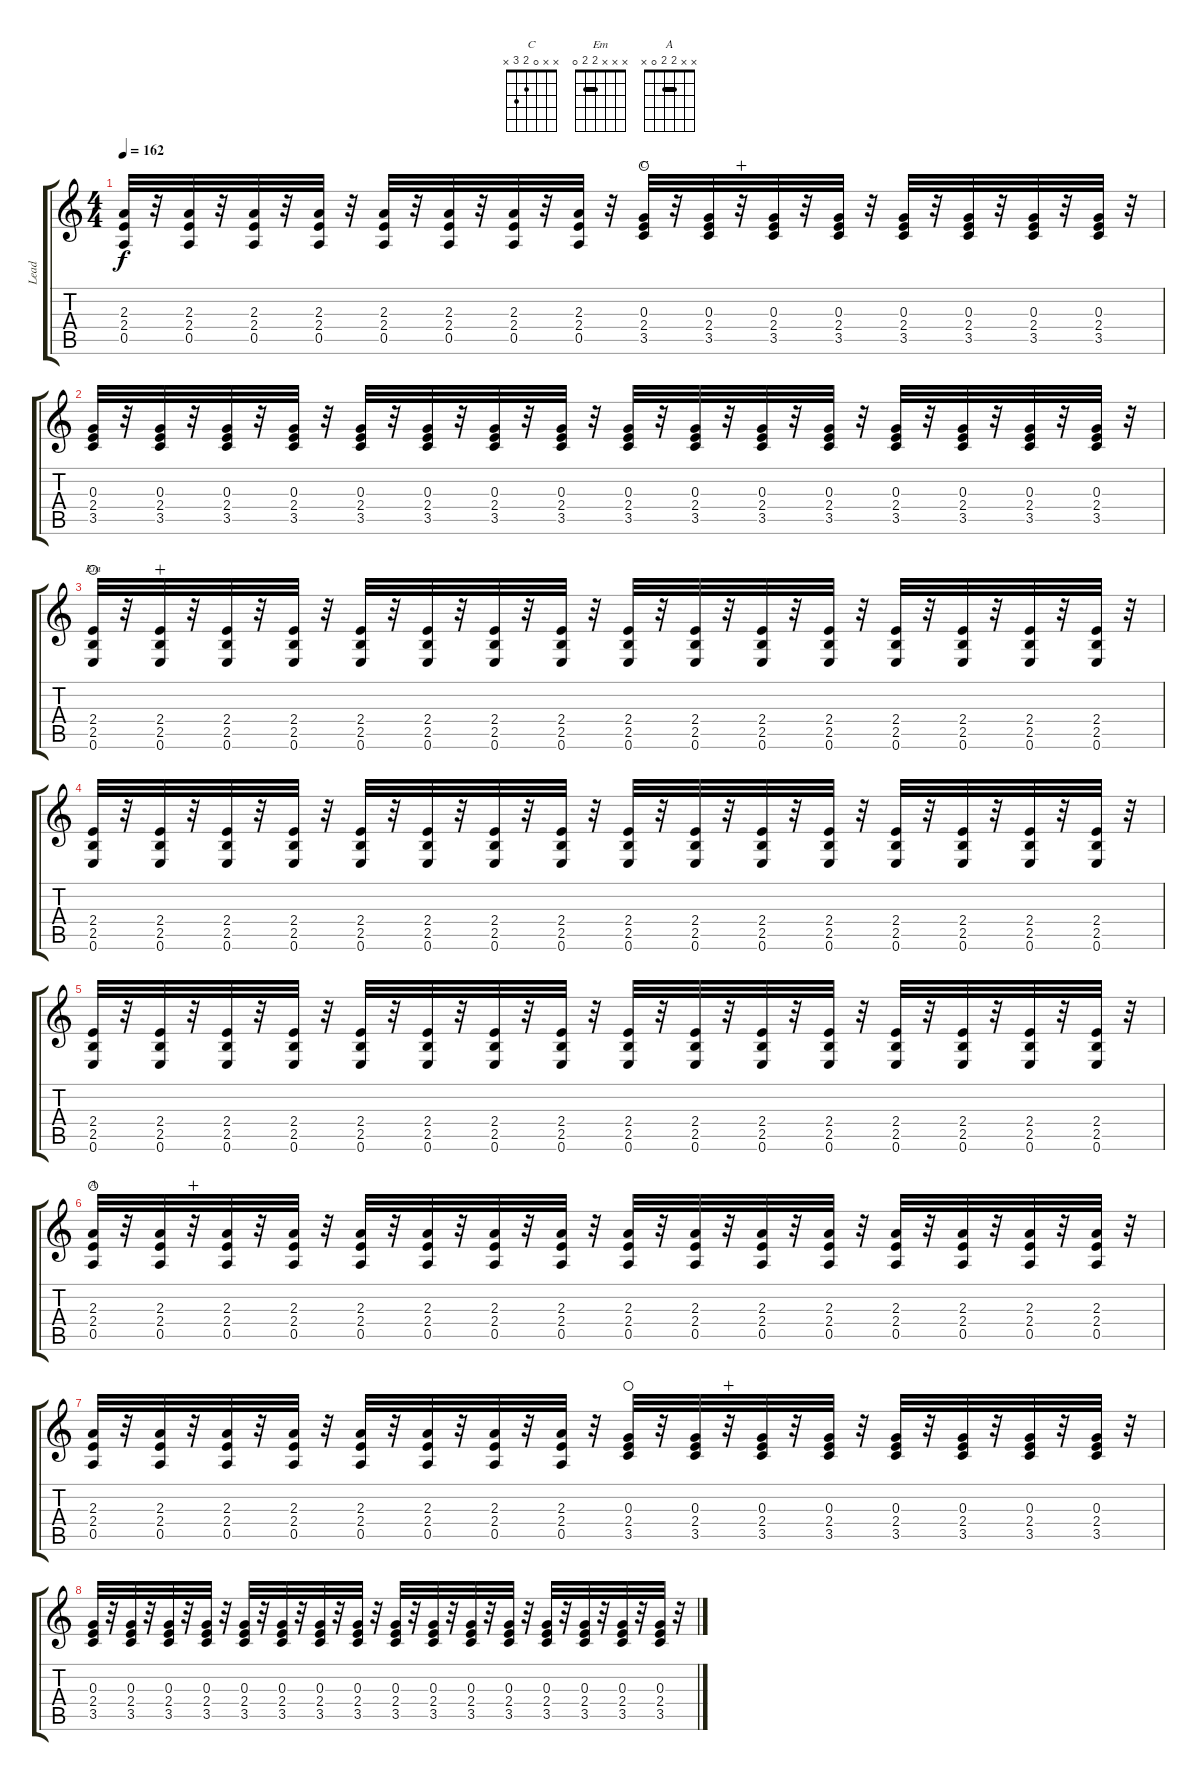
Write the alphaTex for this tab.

\track ("Lead" "Lead") {instrument acousticguitarsteel}
\staff {score tabs}
\tuning (E4 B3 G3 D3 A2 E2) {hide}
\chord ("C" x x 0 2 3 x)
\chord ("Em" x x x 2 2 0) {barre 2}
\chord ("A" x x 2 2 0 x) {barre 2}
\ts (4 4)
\tempo 162
\clef g2
\ks c
(2.3 2.4 0.5).32{dy f} r.32 (2.3 2.4 0.5).32 r.32 (2.3 2.4 0.5).32 r.32 (2.3 2.4 0.5).32{volume 5} r.32 (2.3 2.4 0.5).32 r.32 (2.3 2.4 0.5).32 r.32 (2.3 2.4 0.5).32 r.32 (2.3 2.4 0.5).32 r.32 (0.3 2.4 3.5).32{ch "C" volume 13 waho} r.32 (0.3 2.4 3.5).32 r.32{wahc} (0.3 2.4 3.5).32 r.32 (0.3 2.4 3.5).32 r.32 (0.3 2.4 3.5).32 r.32 (0.3 2.4 3.5).32 r.32 (0.3 2.4 3.5).32 r.32 (0.3 2.4 3.5).32 r.32 |
(0.3 2.4 3.5).32 r.32 (0.3 2.4 3.5).32 r.32 (0.3 2.4 3.5).32 r.32 (0.3 2.4 3.5).32{volume 10} r.32 (0.3 2.4 3.5).32 r.32 (0.3 2.4 3.5).32 r.32 (0.3 2.4 3.5).32 r.32 (0.3 2.4 3.5).32 r.32 (0.3 2.4 3.5).32{volume 7} r.32 (0.3 2.4 3.5).32 r.32 (0.3 2.4 3.5).32 r.32 (0.3 2.4 3.5).32 r.32 (0.3 2.4 3.5).32 r.32 (0.3 2.4 3.5).32 r.32 (0.3 2.4 3.5).32 r.32 (0.3 2.4 3.5).32 r.32 |
(2.4 2.5 0.6).32{ch "Em" volume 12 waho} r.32 (2.4 2.5 0.6).32{wahc} r.32 (2.4 2.5 0.6).32 r.32 (2.4 2.5 0.6).32 r.32 (2.4 2.5 0.6).32 r.32 (2.4 2.5 0.6).32 r.32 (2.4 2.5 0.6).32 r.32 (2.4 2.5 0.6).32 r.32 (2.4 2.5 0.6).32 r.32 (2.4 2.5 0.6).32 r.32 (2.4 2.5 0.6).32 r.32 (2.4 2.5 0.6).32 r.32 (2.4 2.5 0.6).32 r.32 (2.4 2.5 0.6).32 r.32 (2.4 2.5 0.6).32 r.32 (2.4 2.5 0.6).32 r.32 |
(2.4 2.5 0.6).32 r.32 (2.4 2.5 0.6).32 r.32 (2.4 2.5 0.6).32 r.32 (2.4 2.5 0.6).32{volume 11} r.32 (2.4 2.5 0.6).32 r.32 (2.4 2.5 0.6).32 r.32 (2.4 2.5 0.6).32 r.32 (2.4 2.5 0.6).32{volume 9} r.32 (2.4 2.5 0.6).32 r.32 (2.4 2.5 0.6).32 r.32 (2.4 2.5 0.6).32 r.32 (2.4 2.5 0.6).32 r.32 (2.4 2.5 0.6).32{volume 7} r.32 (2.4 2.5 0.6).32 r.32 (2.4 2.5 0.6).32 r.32 (2.4 2.5 0.6).32 r.32 |
(2.4 2.5 0.6).32 r.32 (2.4 2.5 0.6).32{volume 5} r.32 (2.4 2.5 0.6).32 r.32 (2.4 2.5 0.6).32 r.32 (2.4 2.5 0.6).32{volume 4} r.32 (2.4 2.5 0.6).32 r.32 (2.4 2.5 0.6).32 r.32 (2.4 2.5 0.6).32{volume 3} r.32 (2.4 2.5 0.6).32 r.32 (2.4 2.5 0.6).32{volume 2} r.32 (2.4 2.5 0.6).32 r.32 (2.4 2.5 0.6).32{volume 1} r.32 (2.4 2.5 0.6).32 r.32 (2.4 2.5 0.6).32 r.32 (2.4 2.5 0.6).32 r.32 (2.4 2.5 0.6).32 r.32 |
(2.3 2.4 0.5).32{ch "A" volume 13 waho} r.32 (2.3 2.4 0.5).32 r.32{wahc} (2.3 2.4 0.5).32 r.32 (2.3 2.4 0.5).32 r.32 (2.3 2.4 0.5).32 r.32 (2.3 2.4 0.5).32 r.32 (2.3 2.4 0.5).32 r.32 (2.3 2.4 0.5).32 r.32 (2.3 2.4 0.5).32 r.32 (2.3 2.4 0.5).32{volume 10} r.32 (2.3 2.4 0.5).32 r.32 (2.3 2.4 0.5).32 r.32 (2.3 2.4 0.5).32 r.32 (2.3 2.4 0.5).32 r.32 (2.3 2.4 0.5).32 r.32 (2.3 2.4 0.5).32{volume 7} r.32 |
(2.3 2.4 0.5).32 r.32 (2.3 2.4 0.5).32 r.32 (2.3 2.4 0.5).32 r.32 (2.3 2.4 0.5).32{volume 5} r.32 (2.3 2.4 0.5).32 r.32 (2.3 2.4 0.5).32 r.32 (2.3 2.4 0.5).32 r.32 (2.3 2.4 0.5).32 r.32 (0.3 2.4 3.5).32{volume 13 waho} r.32 (0.3 2.4 3.5).32 r.32{wahc} (0.3 2.4 3.5).32 r.32 (0.3 2.4 3.5).32 r.32 (0.3 2.4 3.5).32 r.32 (0.3 2.4 3.5).32 r.32 (0.3 2.4 3.5).32 r.32 (0.3 2.4 3.5).32 r.32 |
(0.3 2.4 3.5).32 r.32 (0.3 2.4 3.5).32 r.32 (0.3 2.4 3.5).32 r.32 (0.3 2.4 3.5).32{volume 10} r.32 (0.3 2.4 3.5).32 r.32 (0.3 2.4 3.5).32 r.32 (0.3 2.4 3.5).32 r.32 (0.3 2.4 3.5).32 r.32 (0.3 2.4 3.5).32{volume 7} r.32 (0.3 2.4 3.5).32 r.32 (0.3 2.4 3.5).32 r.32 (0.3 2.4 3.5).32 r.32 (0.3 2.4 3.5).32 r.32 (0.3 2.4 3.5).32 r.32 (0.3 2.4 3.5).32 r.32 (0.3 2.4 3.5).32 r.32
